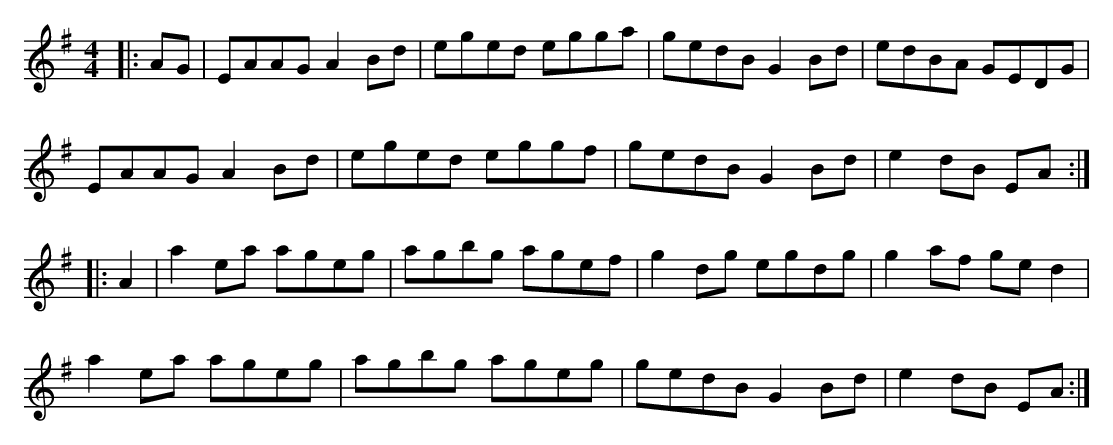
X:1
M:4/4
K:Ador
|:AG|EAAG A2 Bd|eged egga|gedB G2Bd|edBA GEDG|
EAAG A2 Bd|eged eggf|gedB G2Bd|e2dB EA:|
|:A2|a2ea ageg|agbg agef|g2dg egdg|g2af ged2|
a2ea ageg|agbg ageg|gedB G2Bd|e2dB EA:|
